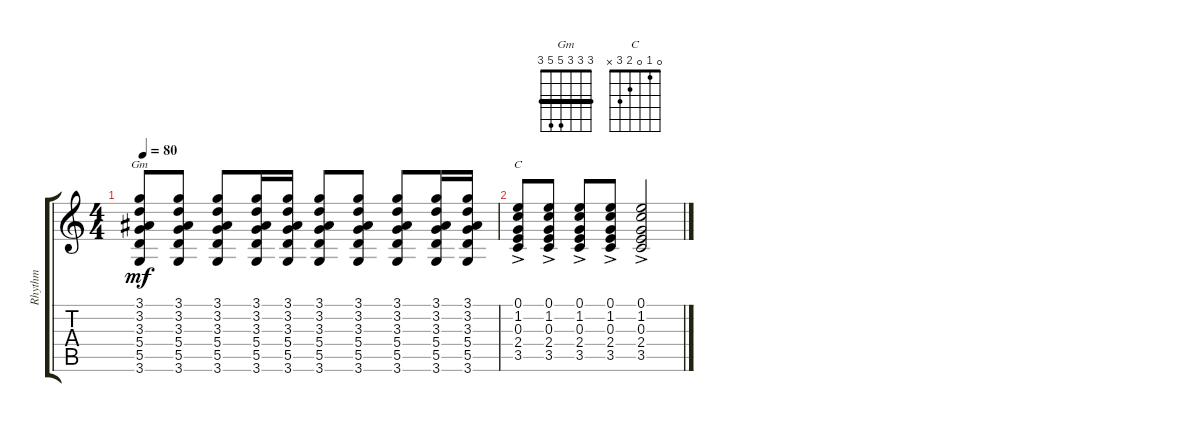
\track ("Rhythm" "Rhythm") {instrument acousticguitarsteel}
\staff {score tabs}
\tuning (E4 B3 G3 D3 A2 E2) {hide}
\chord ("Gm" 3 3 3 5 5 3) {barre 3}
\chord ("C" 0 1 0 2 3 x)
\ts (4 4)
\tempo 80
\clef g2
\ks c
(3.1 3.2 3.3 5.4 5.5 3.6).8{ch "Gm" dy mf} (3.1 3.2 3.3 5.4 5.5 3.6).8 (3.1 3.2 3.3 5.4 5.5 3.6).8 (3.1 3.2 3.3 5.4 5.5 3.6).16 (3.1 3.2 3.3 5.4 5.5 3.6).16 (3.1 3.2 3.3 5.4 5.5 3.6).8 (3.1 3.2 3.3 5.4 5.5 3.6).8 (3.1 3.2 3.3 5.4 5.5 3.6).8 (3.1 3.2 3.3 5.4 5.5 3.6).16 (3.1 3.2 3.3 5.4 5.5 3.6).16 |
(0.1{ac} 1.2{ac} 0.3{ac} 2.4{ac} 3.5{ac}).8{ch "C"} (0.1{ac} 1.2{ac} 0.3{ac} 2.4{ac} 3.5{ac}).8 (0.1{ac} 1.2{ac} 0.3{ac} 2.4{ac} 3.5{ac}).8 (0.1{ac} 1.2{ac} 0.3{ac} 2.4{ac} 3.5{ac}).8 (0.1{ac} 1.2{ac} 0.3{ac} 2.4{ac} 3.5{ac}).2
